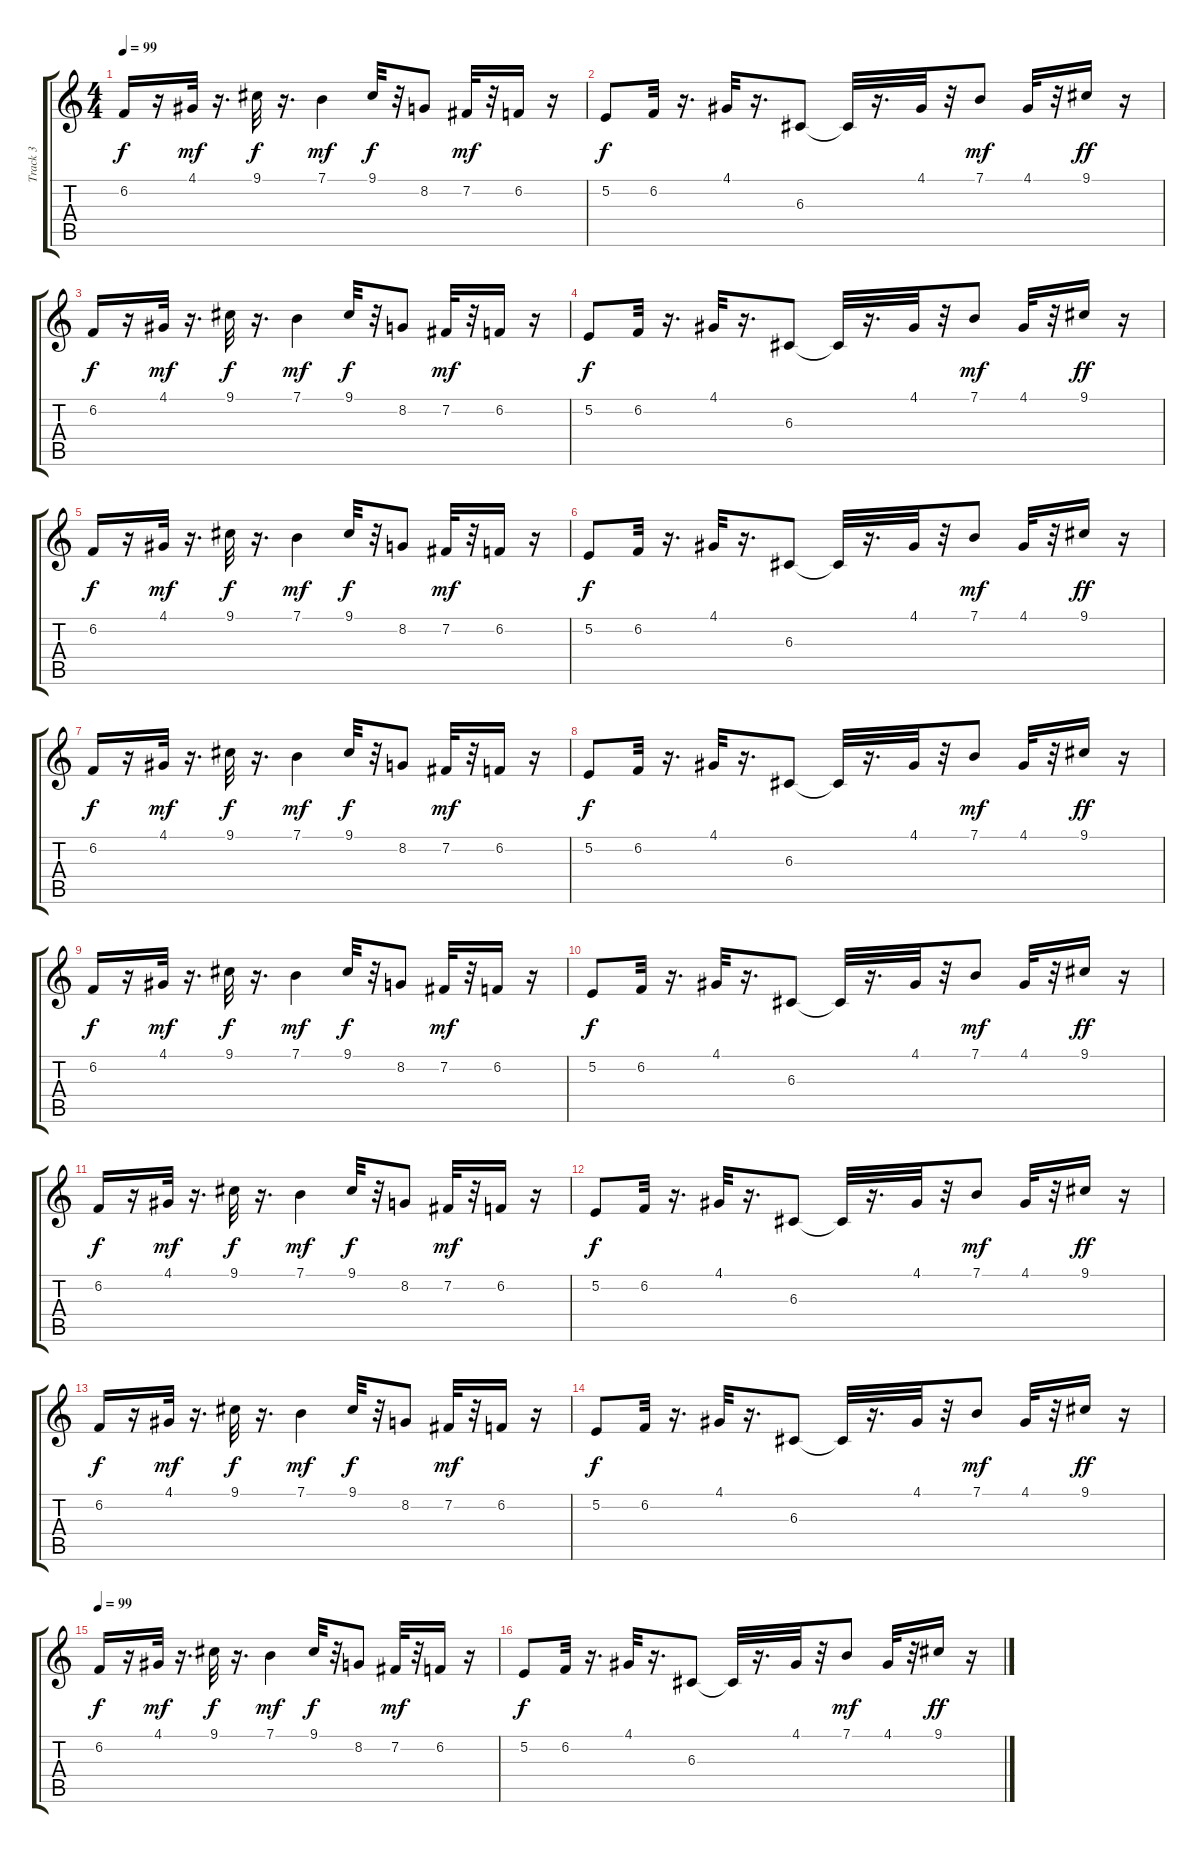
\track ("Track 3" "Track 3") {instrument clavinet}
\staff {score tabs}
\tuning (E4 B3 G3 D3 A2 E2) {hide}
\ts (4 4)
\tempo 99
\clef g2
\ks c
6.2.16{dy f} r.16 4.1.32{dy mf} r.16{d} 9.1.32{dy f} r.16{d} 7.1.4{dy mf} 9.1.32{dy f} r.32 8.2.8 7.2.32{dy mf} r.32 6.2.16 r.16 |
5.2.8{dy f} 6.2.32 r.16{d} 4.1.32 r.16{d} 6.3.8 6.3{t}.32 r.16{d} 4.1.32 r.32 7.1.8{dy mf} 4.1.32 r.32 9.1.16{dy ff} r.16 |
6.2.16{dy f} r.16 4.1.32{dy mf} r.16{d} 9.1.32{dy f} r.16{d} 7.1.4{dy mf} 9.1.32{dy f} r.32 8.2.8 7.2.32{dy mf} r.32 6.2.16 r.16 |
5.2.8{dy f} 6.2.32 r.16{d} 4.1.32 r.16{d} 6.3.8 6.3{t}.32 r.16{d} 4.1.32 r.32 7.1.8{dy mf} 4.1.32 r.32 9.1.16{dy ff} r.16 |
6.2.16{dy f} r.16 4.1.32{dy mf} r.16{d} 9.1.32{dy f} r.16{d} 7.1.4{dy mf} 9.1.32{dy f} r.32 8.2.8 7.2.32{dy mf} r.32 6.2.16 r.16 |
5.2.8{dy f} 6.2.32 r.16{d} 4.1.32 r.16{d} 6.3.8 6.3{t}.32 r.16{d} 4.1.32 r.32 7.1.8{dy mf} 4.1.32 r.32 9.1.16{dy ff} r.16 |
6.2.16{dy f} r.16 4.1.32{dy mf} r.16{d} 9.1.32{dy f} r.16{d} 7.1.4{dy mf} 9.1.32{dy f} r.32 8.2.8 7.2.32{dy mf} r.32 6.2.16 r.16 |
5.2.8{dy f} 6.2.32 r.16{d} 4.1.32 r.16{d} 6.3.8 6.3{t}.32 r.16{d} 4.1.32 r.32 7.1.8{dy mf} 4.1.32 r.32 9.1.16{dy ff} r.16 |
6.2.16{dy f} r.16 4.1.32{dy mf} r.16{d} 9.1.32{dy f} r.16{d} 7.1.4{dy mf} 9.1.32{dy f} r.32 8.2.8 7.2.32{dy mf} r.32 6.2.16 r.16 |
5.2.8{dy f} 6.2.32 r.16{d} 4.1.32 r.16{d} 6.3.8 6.3{t}.32 r.16{d} 4.1.32 r.32 7.1.8{dy mf} 4.1.32 r.32 9.1.16{dy ff} r.16 |
6.2.16{dy f} r.16 4.1.32{dy mf} r.16{d} 9.1.32{dy f} r.16{d} 7.1.4{dy mf} 9.1.32{dy f} r.32 8.2.8 7.2.32{dy mf} r.32 6.2.16 r.16 |
5.2.8{dy f} 6.2.32 r.16{d} 4.1.32 r.16{d} 6.3.8 6.3{t}.32 r.16{d} 4.1.32 r.32 7.1.8{dy mf} 4.1.32 r.32 9.1.16{dy ff} r.16 |
6.2.16{dy f} r.16 4.1.32{dy mf} r.16{d} 9.1.32{dy f} r.16{d} 7.1.4{dy mf} 9.1.32{dy f} r.32 8.2.8 7.2.32{dy mf} r.32 6.2.16 r.16 |
5.2.8{dy f} 6.2.32 r.16{d} 4.1.32 r.16{d} 6.3.8 6.3{t}.32 r.16{d} 4.1.32 r.32 7.1.8{dy mf} 4.1.32 r.32 9.1.16{dy ff} r.16 |
\tempo 99
6.2.16{dy f} r.16 4.1.32{dy mf} r.16{d} 9.1.32{dy f} r.16{d} 7.1.4{dy mf} 9.1.32{dy f} r.32 8.2.8 7.2.32{dy mf} r.32 6.2.16 r.16 |
5.2.8{dy f} 6.2.32 r.16{d} 4.1.32 r.16{d} 6.3.8 6.3{t}.32 r.16{d} 4.1.32 r.32 7.1.8{dy mf} 4.1.32 r.32 9.1.16{dy ff} r.16
